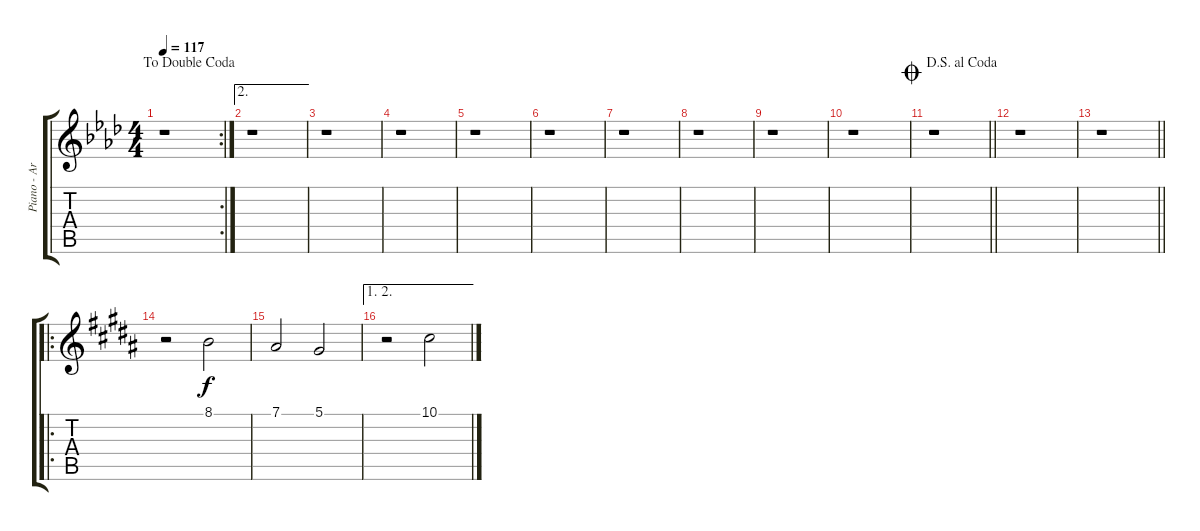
\track ("Piano - Arranged for 1/2 Step Down" "Piano - Ar") {instrument acousticgrandpiano}
\staff {score tabs}
\tuning (Eb4 Bb3 Gb3 Db3 Ab2 Eb2) {hide}
\rc 2
\ts (4 4)
\jump dadoublecoda
\tempo 117
\clef g2
\ks ab
r.1{dy f} |
\ae 2
r.1 |
r.1 |
r.1 |
r.1 |
r.1 |
r.1 |
r.1 |
r.1 |
r.1 |
\jump coda
\jump dalsegnoalcoda
\barLineRight lightlight
r.1 |
r.1 |
\barLineRight lightlight
r.1 |
\ro
\ks b
r.2 8.1.2 |
\ks g#minor
7.1.2 5.1.2 |
\ae (1 2)
r.2 10.1.2
